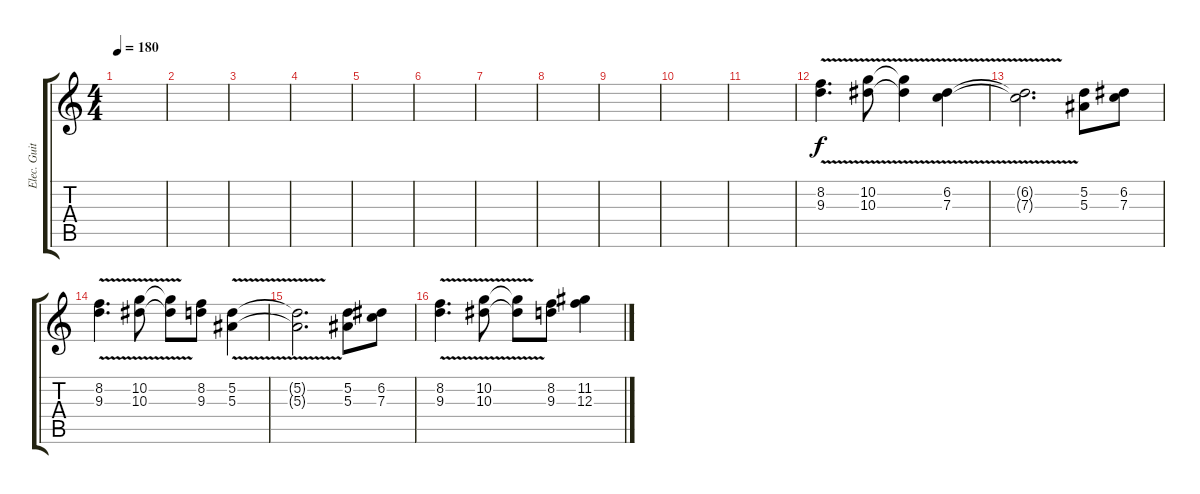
\track ("Elec. Guitar 3 and 4" "Elec. Guit") {mute instrument distortionguitar}
\staff {score tabs}
\tuning (D4 A3 F3 C3 G2 D2) {hide}
\ts (4 4)
\tempo 180
\clef g2
\ks c
|
|
|
|
|
|
|
|
|
|
|
(8.2{v} 9.3).4{d} (10.2{v} 10.3).8 (10.2{v t} 10.3{v t}).4 (6.2{v} 7.3).4 |
(6.2{v t} 7.3{v t}).2{d} (5.2 5.3).8 (6.2 7.3).8 |
(8.2{v} 9.3).4{d} (10.2 10.3{v}).8 (10.2{v t} 10.3{v t}).8 (8.2 9.3).8 (5.2{v} 5.3).4 |
(5.2{v t} 5.3{v t}).2{d} (5.2 5.3).8 (6.2 7.3).8 |
(8.2 9.3{v}).4{d} (10.2{v} 10.3).8 (10.2{v t} 10.3{v t}).8 (8.2 9.3).8 (11.2 12.3).4
